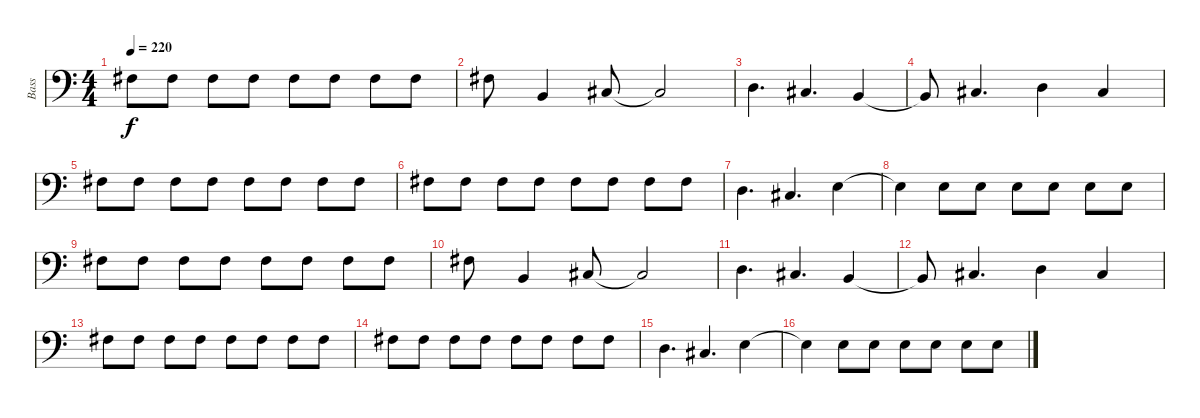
\track ("Bass" "Bass") {instrument slapbass1}
\staff {score}
\tuning (G2 D2 A1 E1) {hide}
\ts (4 4)
\tempo 220
\clef f4
\ks c
9.3.8{dy f instrument slapbass1} 9.3.8 9.3.8 9.3.8 9.3.8 9.3.8 9.3.8 9.3.8 |
9.3.8 2.3.4 4.3.8 4.3{t}.2 |
5.3.4{d} 4.3.4{d} 2.3.4 |
2.3{t}.8 4.3.4{d} 5.3.4 4.3.4 |
9.3.8 9.3.8 9.3.8 9.3.8 9.3.8 9.3.8 9.3.8 9.3.8 |
9.3.8 9.3.8 9.3.8 9.3.8 9.3.8 9.3.8 9.3.8 9.3.8 |
5.3.4{d} 4.3.4{d} 7.3.4 |
7.3{t}.4 7.3.8 7.3.8 7.3.8 7.3.8 7.3.8 7.3.8 |
9.3.8 9.3.8 9.3.8 9.3.8 9.3.8 9.3.8 9.3.8 9.3.8 |
9.3.8 2.3.4 4.3.8 4.3{t}.2 |
5.3.4{d} 4.3.4{d} 2.3.4 |
2.3{t}.8 4.3.4{d} 5.3.4 4.3.4 |
9.3.8 9.3.8 9.3.8 9.3.8 9.3.8 9.3.8 9.3.8 9.3.8 |
9.3.8 9.3.8 9.3.8 9.3.8 9.3.8 9.3.8 9.3.8 9.3.8 |
5.3.4{d} 4.3.4{d} 7.3.4 |
7.3{t}.4 7.3.8 7.3.8 7.3.8 7.3.8 7.3.8 7.3.8
